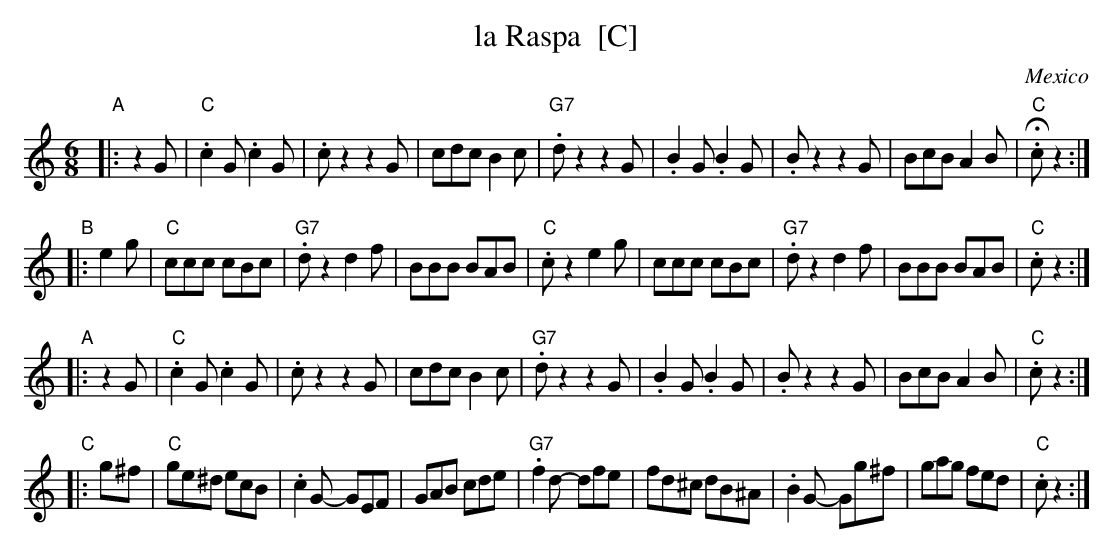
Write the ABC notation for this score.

X:1
T: la Raspa  [C]
O: Mexico
M: 6/8
L: 1/8
K: C
"A"
|: z2G | "C".c2G .c2G | .cz2 z2G | cdc B2c | "G7".dz2 z2G | .B2G .B2G |.Bz2 z2G | BcB A2B | "C"H.cz2 :|
"B"
|: e2g | "C"ccc cBc | "G7".dz2 d2f | BBB BAB | "C".cz2 e2g | ccc cBc | "G7".dz2 d2f | BBB BAB | "C".cz2 :|
"A"
|: z2G | "C".c2G .c2G | .cz2 z2G | cdc B2c | "G7".dz2 z2G | .B2G .B2G |.Bz2 z2G | BcB A2B | "C".cz2 :|
"C"
|: g^f | "C"ge^d ecB | .c2G- GEF | GAB cde | "G7".f2d- dfe | fd^c dB^A | .B2G- Gg^f | gag fed | "C".cz2 :|
